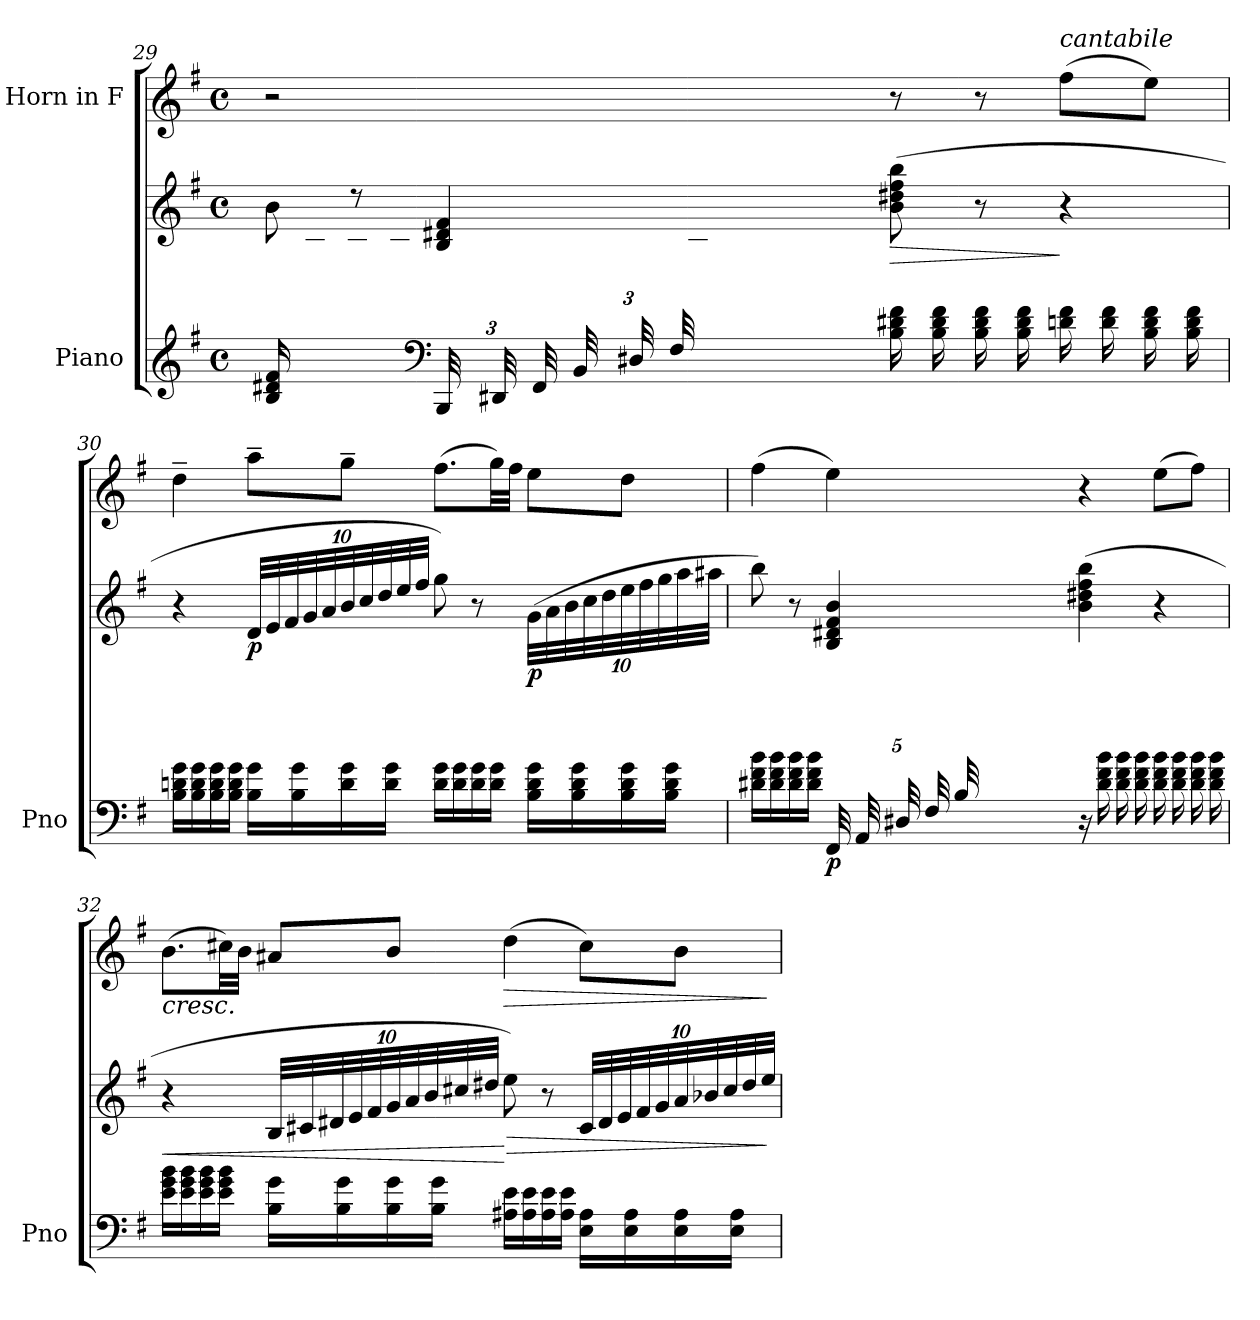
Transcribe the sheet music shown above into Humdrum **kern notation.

**kern	**kern	**dynam	**kern	**dynam
*part2	*part2	*part2	*part1	*part1
*staff3	*staff2	*staff2/3	*staff1	*staff1
*I"Piano	*	*	*I"Horn in F	*
*I'Pno	*	*	*	*
*clefG2	*clefG2	*	*clefG2	*
*	*	*	*ITrd4c7	*
*k[f#]	*k[f#]	*	*k[]	*
*M4/4	*M4/4	*	*M4/4	*
*met(c)	*met(c)	*	*met(c)	*
=29	=29	=29	=29	=29
*	*^	*	*	*
16B/ 16d#X/ 16f#/LL	8b\	16ryy	.	2r	.
8.ryy	.	16B\ 16d#X\ 16f#\	.	.	.
.	8r	16B\ 16d#\ 16f#\	.	.	.
.	.	16B\ 16d#\ 16f#\JJ	.	.	.
*clefF4	*	*	*	*	*
*Xbrackettup	*	*	*	*	*
(<48BBB/LLL	4B/ 4d#X/ 4f#/	8ryy	.	.	.
48DD#X/	.	.	.	.	.
48FF#/	.	.	.	.	.
48BB/	.	.	.	.	.
48D#X/	.	.	.	.	.
48F#/	.	.	.	.	.
*	*	*Xbrackettup	*	*	*
8ryy	.	48B\	.	.	.
.	.	48d#X\	.	.	.
.	.	48f#\	.	.	.
.	.	48b\	.	.	.
.	.	48dd#X\	.	.	.
.	.	48ff#\JJJ	.	.	.
!	!	!	!LO:HP:b	!	!
16B\ 16d#X\ 16f#\LL	(8b\ 8dd#X\ 8ff#\ 8bb\	2ryy	>	8r	.
16B\ 16d#\ 16f#\	.	.	.	.	.
16B\ 16d#\ 16f#\	8r	.	.	8r	.
16B\ 16d#\ 16f#\JJ	.	.	.	.	.
!	!	!	!	!LO:TX:a:i:t=cantabile	!
16dn\ 16f#\LL	4r	.	]	(>8b\L	.
16d\ 16f#\	.	.	.	.	.
16B\ 16d\ 16f#\	.	.	.	8a\J)	.
16B\ 16d\ 16f#\JJ	.	.	.	.	.
*	*v	*v	*	*	*
!!LO:PB:g=z
=30	=30	=30	=30	=30
16B\ 16dn\ 16g\LL	4r	.	4g~\	.
16B\ 16d\ 16g\	.	.	.	.
16B\ 16d\ 16g\	.	.	.	.
16B\ 16d\ 16g\JJ	.	.	.	.
!	!	!LO:DY:b	!	!
16B\ 16g\LL	40d/LLL	p	8dd~\L	.
.	40e/	.	.	.
.	40f#/	.	.	.
16B\ 16g\	.	.	.	.
.	40g/	.	.	.
.	40a/	.	.	.
16d\ 16g\	40b/	.	8cc~\J	.
.	40cc/	.	.	.
.	40dd/	.	.	.
16d\ 16g\JJ	.	.	.	.
.	40ee/	.	.	.
.	40ff#/JJJ	.	.	.
16d\ 16g\LL	8gg\)	.	(>8.b\L	.
16d\ 16g\	.	.	.	.
16d\ 16g\	8r	.	.	.
16d\ 16g\JJ	.	.	32cc\LL)	.
.	.	.	32b\JJJ	.
!	!	!LO:DY:b	!	!
16B\ 16d\ 16g\LL	(>40g\LLL	p	8a\L	.
.	40a\	.	.	.
.	40b\	.	.	.
16B\ 16d\ 16g\	.	.	.	.
.	40cc\	.	.	.
.	40dd\	.	.	.
16B\ 16d\ 16g\	40ee\	.	8g\J	.
.	40ff#\	.	.	.
.	40gg\	.	.	.
16B\ 16d\ 16g\JJ	.	.	.	.
.	40aa\	.	.	.
.	40aa#X\JJJ	.	.	.
!!LO:LB:g=z
=31	=31	=31	=31	=31
*	*^	*	*	*
16d#X\ 16f#\ 16b\LL	8bb\)	4.ryy	.	(>4b\	.
16d#\ 16f#\ 16b\	.	.	.	.	.
16d#\ 16f#\ 16b\	8r	.	.	.	.
16d#\ 16f#\ 16b\JJ	.	.	.	.	.
!	!	!	!LO:DY:b=2	!	!
(<40FF#/LLL	4B/ 4d#X/ 4f#/ 4b/	.	p	4a\)	.
40AA/	.	.	.	.	.
40D#X/	.	.	.	.	.
40F#/	.	.	.	.	.
40B/	.	.	.	.	.
8ryy	.	40d#X\	.	.	.
.	.	40f#\	.	.	.
.	.	40b\	.	.	.
.	.	40dd#X\	.	.	.
.	.	40ff#\JJJ	.	.	.
16r	(4b\ 4dd#X\ 4ff#\ 4bb\	2ryy	.	4r	.
16d#\ 16f#\ 16b\LL	.	.	.	.	.
16d#\ 16f#\ 16b\	.	.	.	.	.
16d#\ 16f#\ 16b\JJ	.	.	.	.	.
16d#\ 16f#\ 16b\LL	4r	.	.	(>8a\L	.
16d#\ 16f#\ 16b\	.	.	.	.	.
16d#\ 16f#\ 16b\	.	.	.	8b\J)	.
16d#\ 16f#\ 16b\JJ	.	.	.	.	.
*	*v	*v	*	*	*
!!LO:LB:g=z
=32	=32	=32	=32	=32
!	!	!LO:HP:b	!	!LO:HP:b
16e\ 16g\ 16b\LL	4r	<	(>8.e\L	<
16e\ 16g\ 16b\	.	.	.	.
16e\ 16g\ 16b\	.	.	.	.
16e\ 16g\ 16b\JJ	.	.	32f#X\LL)	.
.	.	.	32e\JJJ	.
16B\ 16g\LL	40B/LLL	.	8d#X/L	.
.	40c#X/	.	.	.
.	40d#X/	.	.	.
16B\ 16g\	.	.	.	.
.	40e/	.	.	.
.	40f#/	.	.	.
16B\ 16g\	40g/	.	8e/J	.
.	40a/	.	.	.
.	40b/	.	.	.
16B\ 16g\JJ	.	.	.	.
.	40cc#X/	.	.	.
.	40dd#X/JJJ	.	.	.
!	!	!LO:HP:n=1:b	!	!LO:HP:b
16A#X\ 16e\LL	8ee\)	[ >	(>4g\	>
16A#\ 16e\	.	.	.	.
16A#\ 16e\	8r	.	.	.
16A#\ 16e\JJ	.	.	.	.
16E\ 16A#\LL	40c#/LLL	.	8f#\L)	.
.	40d#/	.	.	.
.	40e/	.	.	.
16E\ 16A#\	.	.	.	.
.	40f#/	.	.	.
.	40g/	.	.	.
16E\ 16A#\	40a/	.	8e\J	.
.	40b-X/	.	.	.
.	40cc#/	.	.	.
16E\ 16A#\JJ	.	.	.	.
.	40dd#/	.	.	.
.	40ee/JJJ	.	.	.
.	.	]	.	[ ]
=	=	=	=	=
*-	*-	*-	*-	*-
